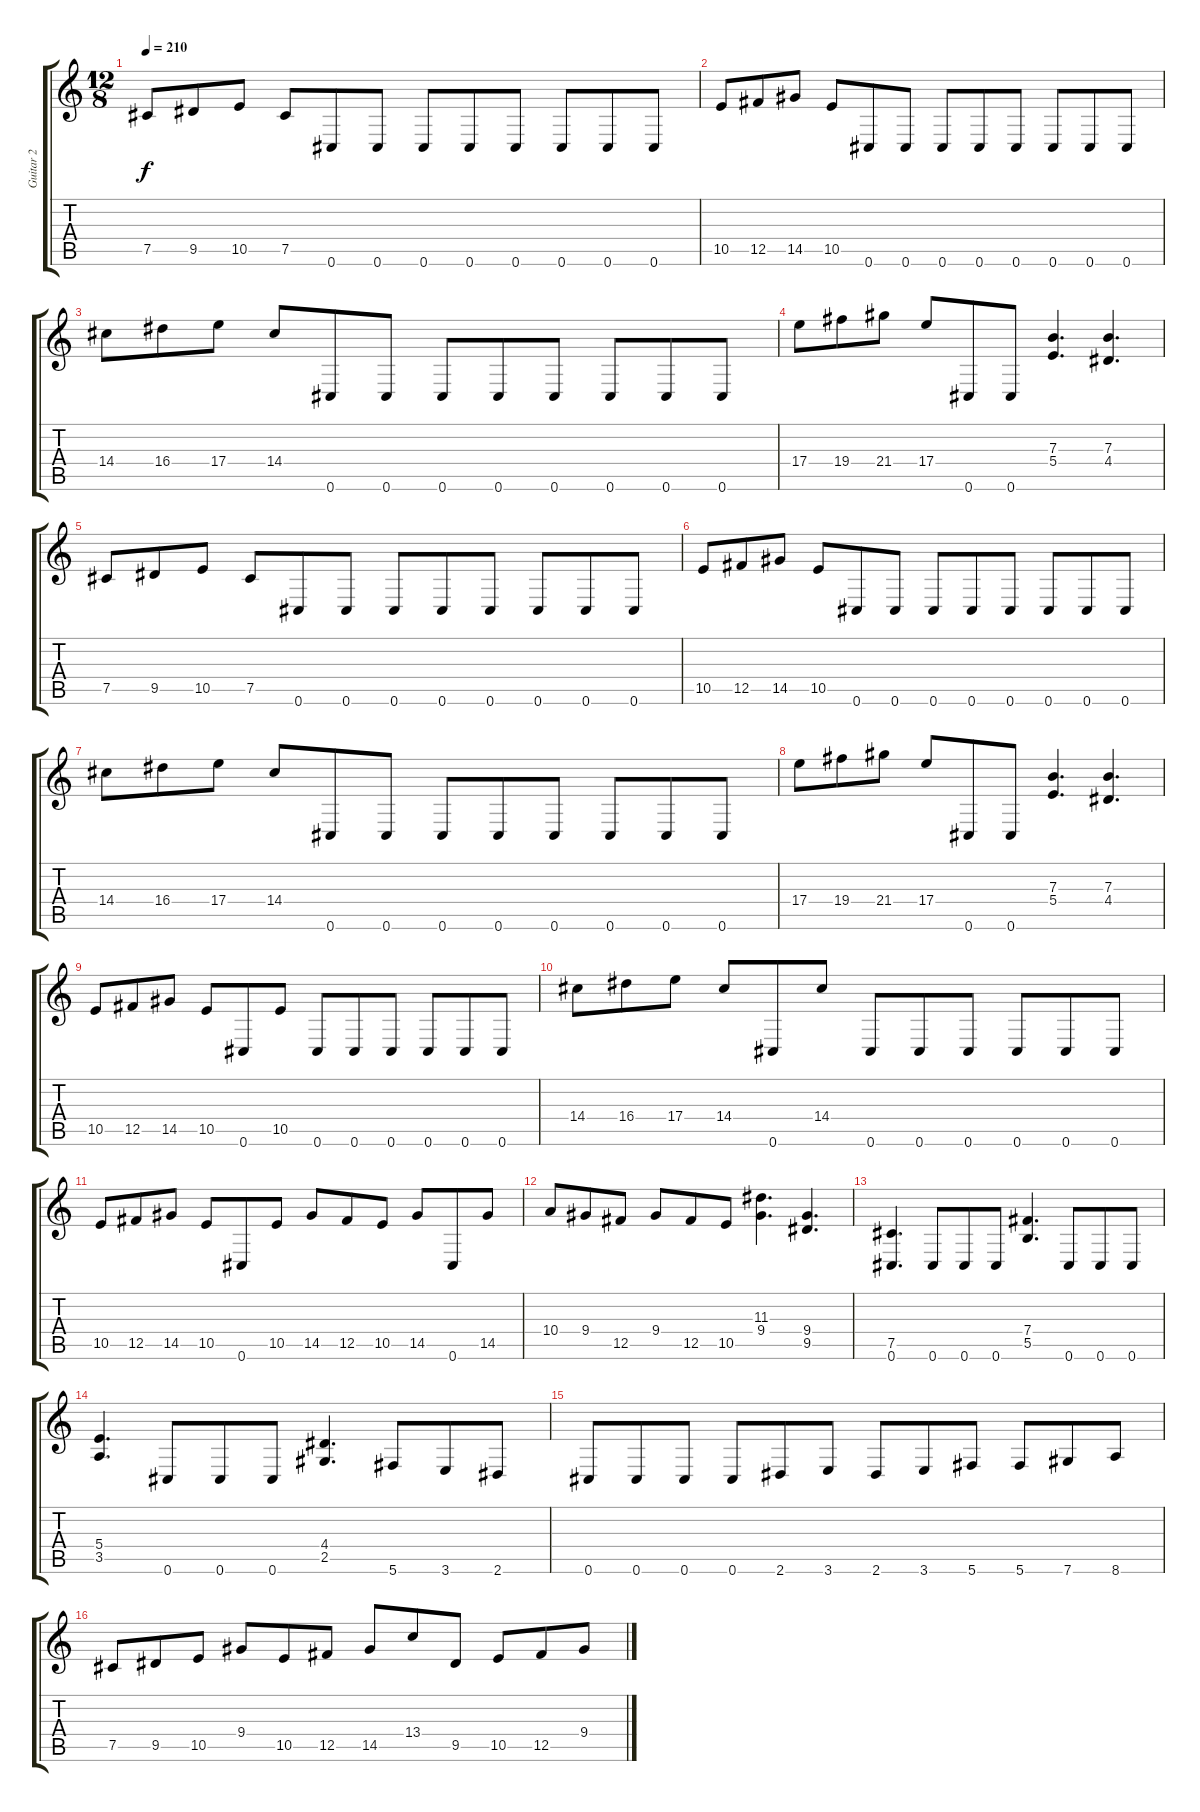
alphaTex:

\track ("Guitar 2" "Guitar 2") {instrument distortionguitar}
\staff {score tabs}
\tuning (Db4 Ab3 E3 B2 Gb2 Db2) {hide}
\ts (12 8)
\tempo 210
\clef g2
\ks c
7.5.8{dy f} 9.5.8 10.5.8 7.5.8 0.6.8 0.6.8 0.6.8 0.6.8 0.6.8 0.6.8 0.6.8 0.6.8 |
10.5.8 12.5.8 14.5.8 10.5.8 0.6.8 0.6.8 0.6.8 0.6.8 0.6.8 0.6.8 0.6.8 0.6.8 |
14.4.8 16.4.8 17.4.8 14.4.8 0.6.8 0.6.8 0.6.8 0.6.8 0.6.8 0.6.8 0.6.8 0.6.8 |
17.4.8 19.4.8 21.4.8 17.4.8 0.6.8 0.6.8 (7.3 5.4).4{d} (7.3 4.4).4{d} |
7.5.8 9.5.8 10.5.8 7.5.8 0.6.8 0.6.8 0.6.8 0.6.8 0.6.8 0.6.8 0.6.8 0.6.8 |
10.5.8 12.5.8 14.5.8 10.5.8 0.6.8 0.6.8 0.6.8 0.6.8 0.6.8 0.6.8 0.6.8 0.6.8 |
14.4.8 16.4.8 17.4.8 14.4.8 0.6.8 0.6.8 0.6.8 0.6.8 0.6.8 0.6.8 0.6.8 0.6.8 |
17.4.8 19.4.8 21.4.8 17.4.8 0.6.8 0.6.8 (7.3 5.4).4{d} (7.3 4.4).4{d} |
10.5.8 12.5.8 14.5.8 10.5.8 0.6.8 10.5.8 0.6.8 0.6.8 0.6.8 0.6.8 0.6.8 0.6.8 |
14.4.8 16.4.8 17.4.8 14.4.8 0.6.8 14.4.8 0.6.8 0.6.8 0.6.8 0.6.8 0.6.8 0.6.8 |
10.5.8 12.5.8 14.5.8 10.5.8 0.6.8 10.5.8 14.5.8 12.5.8 10.5.8 14.5.8 0.6.8 14.5.8 |
10.4.8 9.4.8 12.5.8 9.4.8 12.5.8 10.5.8 (11.3 9.4).4{d} (9.4 9.5).4{d} |
(7.5 0.6).4{d} 0.6.8 0.6.8 0.6.8 (7.4 5.5).4{d} 0.6.8 0.6.8 0.6.8 |
(5.4 3.5).4{d} 0.6.8 0.6.8 0.6.8 (4.4 2.5).4{d} 5.6.8 3.6.8 2.6.8 |
0.6.8 0.6.8 0.6.8 0.6.8 2.6.8 3.6.8 2.6.8 3.6.8 5.6.8 5.6.8 7.6.8 8.6.8 |
7.5.8 9.5.8 10.5.8 9.4.8 10.5.8 12.5.8 14.5.8 13.4.8 9.5.8 10.5.8 12.5.8 9.4.8
